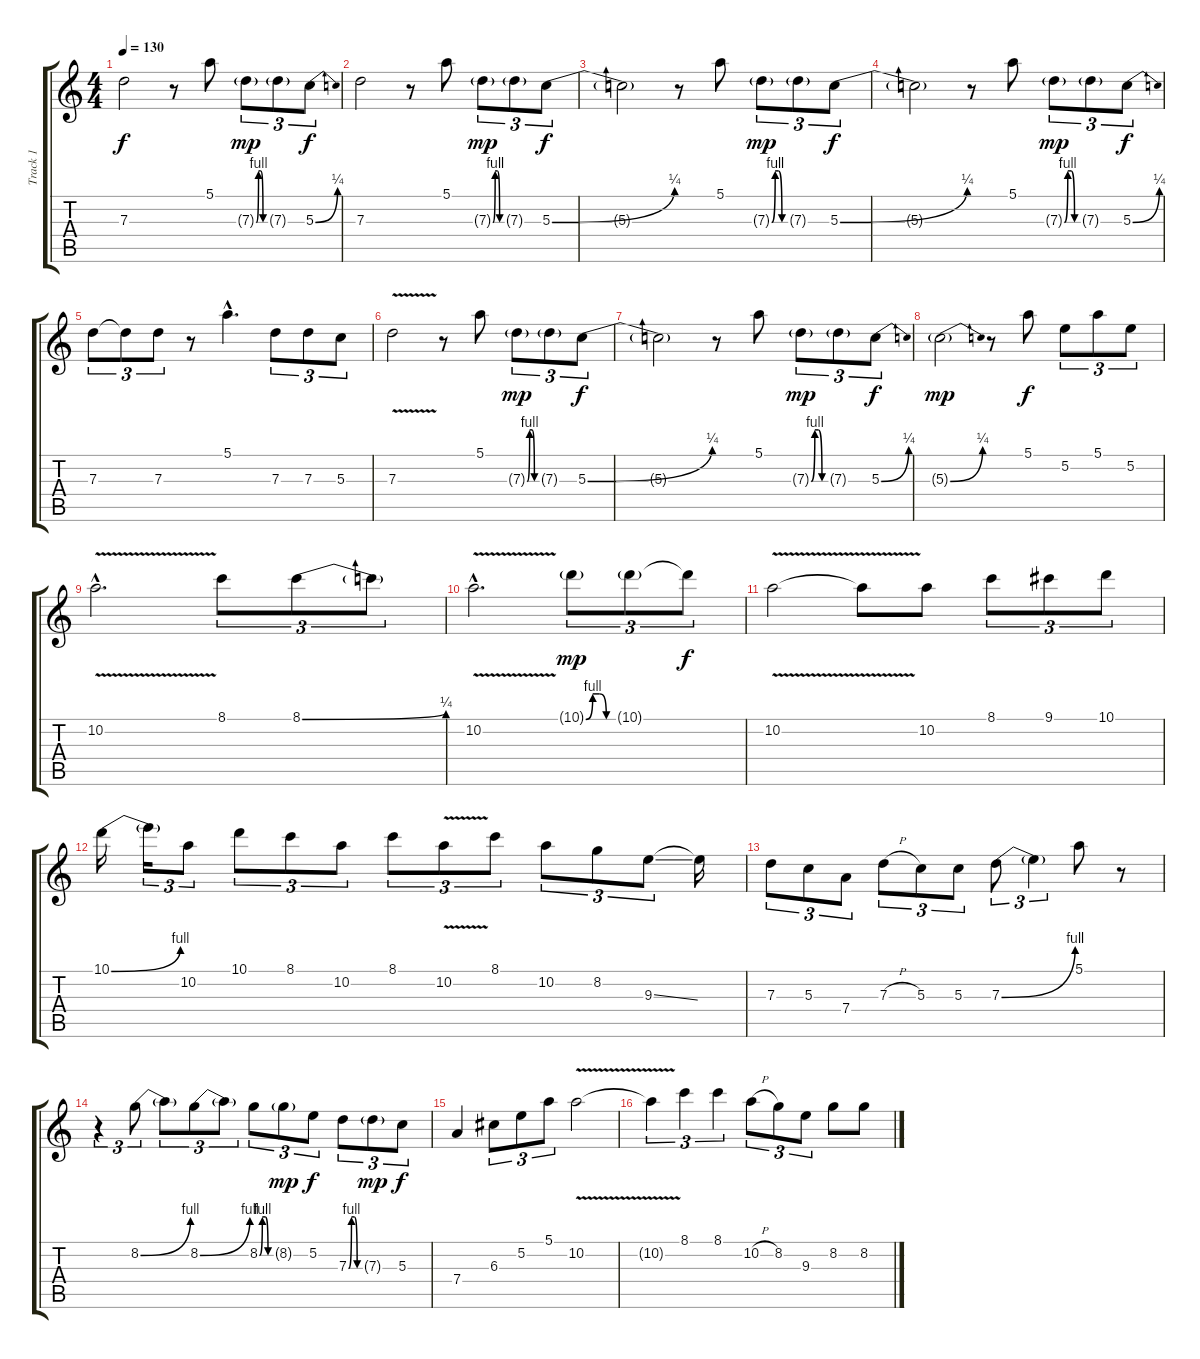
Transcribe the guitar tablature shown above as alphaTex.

\track ("Track 1" "Track 1") {instrument electricguitarclean}
\staff {score tabs}
\tuning (E4 B3 G3 D3 A2 E2) {hide}
\ts (4 4)
\tempo 130
\clef g2
\ks c
7.3.2{dy f} r.8 5.1.8 7.3{be (custom 0 0 15 4 30 4 45 0 60 0) g}.8{tu (3 2) dy mp} 7.3{g}.8{tu (3 2)} 5.3{be (bend 0 0 60 1)}.8{tu (3 2) dy f} |
7.3.2 r.8 5.1.8 7.3{be (custom 0 0 15 4 30 4 45 0 60 0) g}.8{tu (3 2) dy mp} 7.3{g}.8{tu (3 2)} 5.3{be (bend 0 0 60 1)}.8{tu (3 2) dy f} |
5.3{t}.2 r.8 5.1.8 7.3{be (custom 0 0 15 4 30 4 45 0 60 0) g}.8{tu (3 2) dy mp} 7.3{g}.8{tu (3 2)} 5.3{be (bend 0 0 60 1)}.8{tu (3 2) dy f} |
5.3{t}.2 r.8 5.1.8 7.3{be (custom 0 0 15 4 30 4 45 0 60 0) g}.8{tu (3 2) dy mp} 7.3{g}.8{tu (3 2)} 5.3{be (bend 0 0 60 1)}.8{tu (3 2) dy f} |
7.3.8{tu (3 2)} 7.3{t}.8{tu (3 2)} 7.3.8{tu (3 2)} r.8 5.1{hac}.4{d} 7.3.8{tu (3 2)} 7.3.8{tu (3 2)} 5.3.8{tu (3 2)} |
7.3{v}.2 r.8 5.1.8 7.3{be (custom 0 0 15 4 30 4 45 0 60 0) g}.8{tu (3 2) dy mp} 7.3{g}.8{tu (3 2)} 5.3{be (bend 0 0 60 1)}.8{tu (3 2) dy f} |
5.3{t}.2 r.8 5.1.8 7.3{be (custom 0 0 15 4 30 4 45 0 60 0) g}.8{tu (3 2) dy mp} 7.3{g}.8{tu (3 2)} 5.3{be (bend 0 0 60 1)}.8{tu (3 2) dy f} |
5.3{be (bend 0 0 60 1) g}.2{dy mp} r.8 5.1.8{dy f} 5.2.8{tu (3 2)} 5.1.8{tu (3 2)} 5.2.8{tu (3 2)} |
10.2{v hac}.2{d} 8.1.8{tu (3 2)} 8.1{be (bend 0 0 60 1)}.8{tu (3 2)} 8.1{t}.8{tu (3 2)} |
10.2{v hac}.2{d} 10.1{be (custom 0 0 15 4 30 4 45 0 60 0) g}.8{tu (3 2) dy mp} 10.1{g}.8{tu (3 2)} 10.1{t}.8{tu (3 2) dy f} |
10.2{v}.2 10.2{v t}.8 10.2.8 8.1.8{tu (3 2)} 9.1.8{tu (3 2)} 10.1.8{tu (3 2)} |
10.1{be (bend 0 0 60 4)}.16 10.1{t}.16{tu (3 2)} 10.2.8{tu (3 2)} 10.1.8{tu (3 2)} 8.1.8{tu (3 2)} 10.2.8{tu (3 2)} 8.1.8{tu (3 2)} 10.2{v}.8{tu (3 2)} 8.1.8{tu (3 2)} 10.2.8{tu (3 2)} 8.2.8{tu (3 2)} 9.3{ss}.8{tu (3 2)} 9.3{t}.16 |
7.3.8{tu (3 2)} 5.3.8{tu (3 2)} 7.4.8{tu (3 2)} 7.3{h}.8{tu (3 2)} 5.3.8{tu (3 2)} 5.3.8{tu (3 2)} 7.3{be (bend 0 0 60 4)}.8{tu (3 2)} 7.3{t}.4{tu (3 2)} 5.1.8 r.8 |
r.4{tu (3 2)} 8.2{be (bend 0 0 60 4)}.8{tu (3 2)} 8.2{t}.8{tu (3 2)} 8.2{be (bend 0 0 60 4)}.8{tu (3 2)} 8.2{t}.8{tu (3 2)} 8.2{be (custom 0 0 15 4 30 4 45 0 60 0)}.8{tu (3 2)} 8.2{g}.8{tu (3 2) dy mp} 5.2.8{tu (3 2) dy f} 7.3{be (custom 0 0 15 4 30 4 45 0 60 0)}.8{tu (3 2)} 7.3{g}.8{tu (3 2) dy mp} 5.3.8{tu (3 2) dy f} |
7.4.4 6.3.8{tu (3 2)} 5.2.8{tu (3 2)} 5.1.8{tu (3 2)} 10.2{v}.2 |
10.2{t}.4{tu (3 2)} 8.1.4{tu (3 2)} 8.1.4{tu (3 2)} 10.2{h}.8{tu (3 2)} 8.2.8{tu (3 2)} 9.3.8{tu (3 2)} 8.2.8 8.2.8
